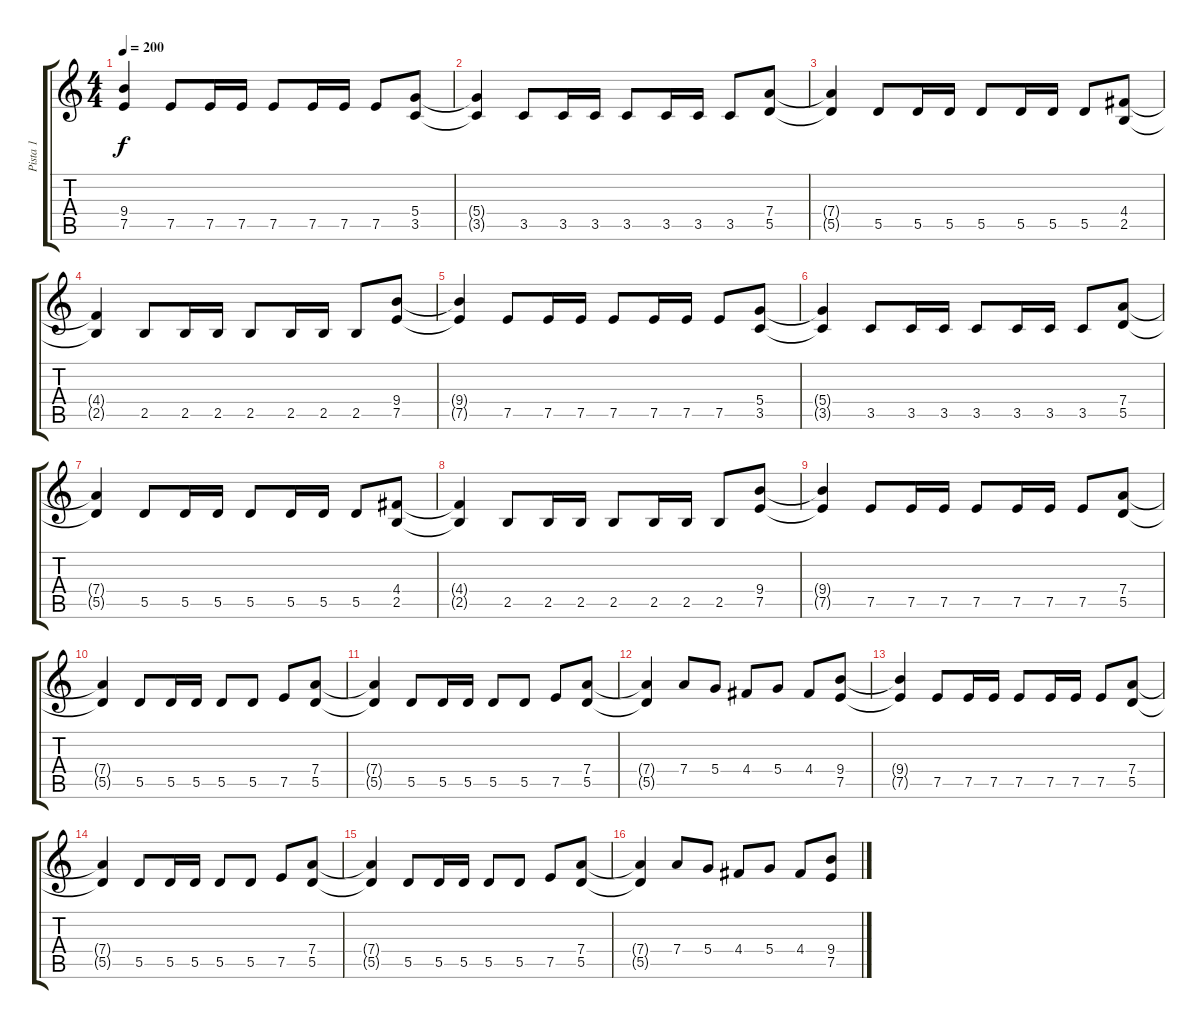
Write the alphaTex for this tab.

\track ("Pista 1" "Pista 1") {instrument distortionguitar}
\staff {score tabs}
\tuning (E4 B3 G3 D3 A2 E2) {hide}
\ts (4 4)
\tempo 200
\clef g2
\ks c
(9.4{t} 7.5{t}).4{dy f} 7.5.8 7.5.16 7.5.16 7.5.8 7.5.16 7.5.16 7.5.8 (5.4 3.5).8 |
(5.4{t} 3.5{t}).4 3.5.8 3.5.16 3.5.16 3.5.8 3.5.16 3.5.16 3.5.8 (7.4 5.5).8 |
(7.4{t} 5.5{t}).4 5.5.8 5.5.16 5.5.16 5.5.8 5.5.16 5.5.16 5.5.8 (4.4 2.5).8 |
(4.4{t} 2.5{t}).4 2.5.8 2.5.16 2.5.16 2.5.8 2.5.16 2.5.16 2.5.8 (9.4 7.5).8 |
(9.4{t} 7.5{t}).4 7.5.8 7.5.16 7.5.16 7.5.8 7.5.16 7.5.16 7.5.8 (5.4 3.5).8 |
(5.4{t} 3.5{t}).4 3.5.8 3.5.16 3.5.16 3.5.8 3.5.16 3.5.16 3.5.8 (7.4 5.5).8 |
(7.4{t} 5.5{t}).4 5.5.8 5.5.16 5.5.16 5.5.8 5.5.16 5.5.16 5.5.8 (4.4 2.5).8 |
(4.4{t} 2.5{t}).4 2.5.8 2.5.16 2.5.16 2.5.8 2.5.16 2.5.16 2.5.8 (9.4 7.5).8 |
(9.4{t} 7.5{t}).4 7.5.8 7.5.16 7.5.16 7.5.8 7.5.16 7.5.16 7.5.8 (7.4 5.5).8 |
(7.4{t} 5.5{t}).4 5.5.8 5.5.16 5.5.16 5.5.8 5.5.8 7.5.8 (7.4 5.5).8 |
(7.4{t} 5.5{t}).4 5.5.8 5.5.16 5.5.16 5.5.8 5.5.8 7.5.8 (7.4 5.5).8 |
(7.4{t} 5.5{t}).4 7.4.8 5.4.8 4.4.8 5.4.8 4.4.8 (9.4 7.5).8 |
(9.4{t} 7.5{t}).4 7.5.8 7.5.16 7.5.16 7.5.8 7.5.16 7.5.16 7.5.8 (7.4 5.5).8 |
(7.4{t} 5.5{t}).4 5.5.8 5.5.16 5.5.16 5.5.8 5.5.8 7.5.8 (7.4 5.5).8 |
(7.4{t} 5.5{t}).4 5.5.8 5.5.16 5.5.16 5.5.8 5.5.8 7.5.8 (7.4 5.5).8 |
(7.4{t} 5.5{t}).4 7.4.8 5.4.8 4.4.8 5.4.8 4.4.8 (9.4 7.5).8
